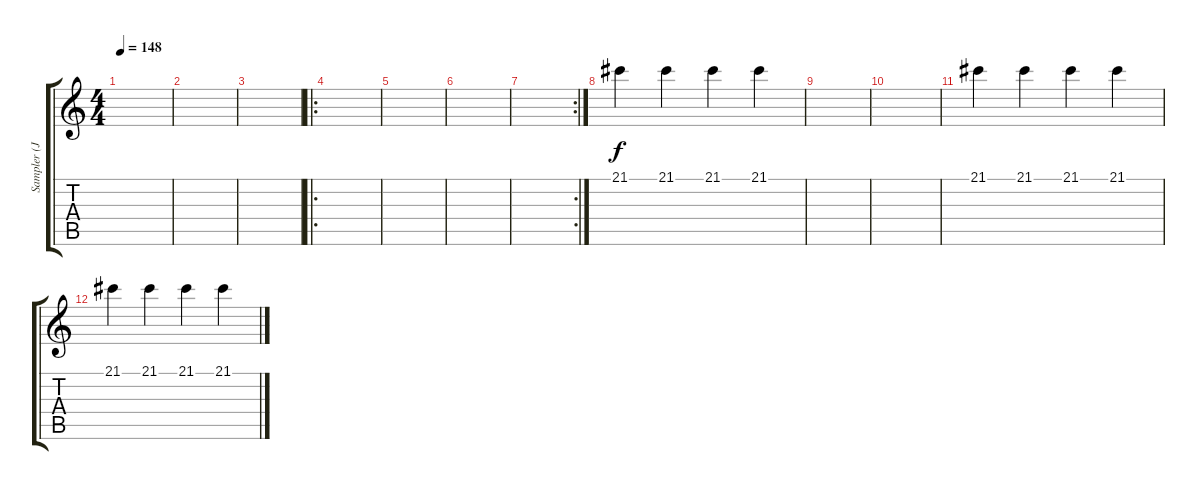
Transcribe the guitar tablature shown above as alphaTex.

\track ("Sampler (Joseph Hahn)" "Sampler (J") {instrument ocarina}
\staff {score tabs}
\tuning (E4 B3 G3 D3 A2 E2) {hide}
\ts (4 4)
\tempo 148
\clef g2
\ks c
|
|
|
\ro
|
|
|
\rc 2
|
21.1.4 21.1.4{volume 8} 21.1.4{volume 7} 21.1.4{volume 6} |
|
|
21.1.4{volume 6} 21.1.4{volume 8} 21.1.4{volume 9} 21.1.4{volume 10} |
21.1.4 21.1.4{volume 8} 21.1.4{volume 7} 21.1.4{volume 6}
